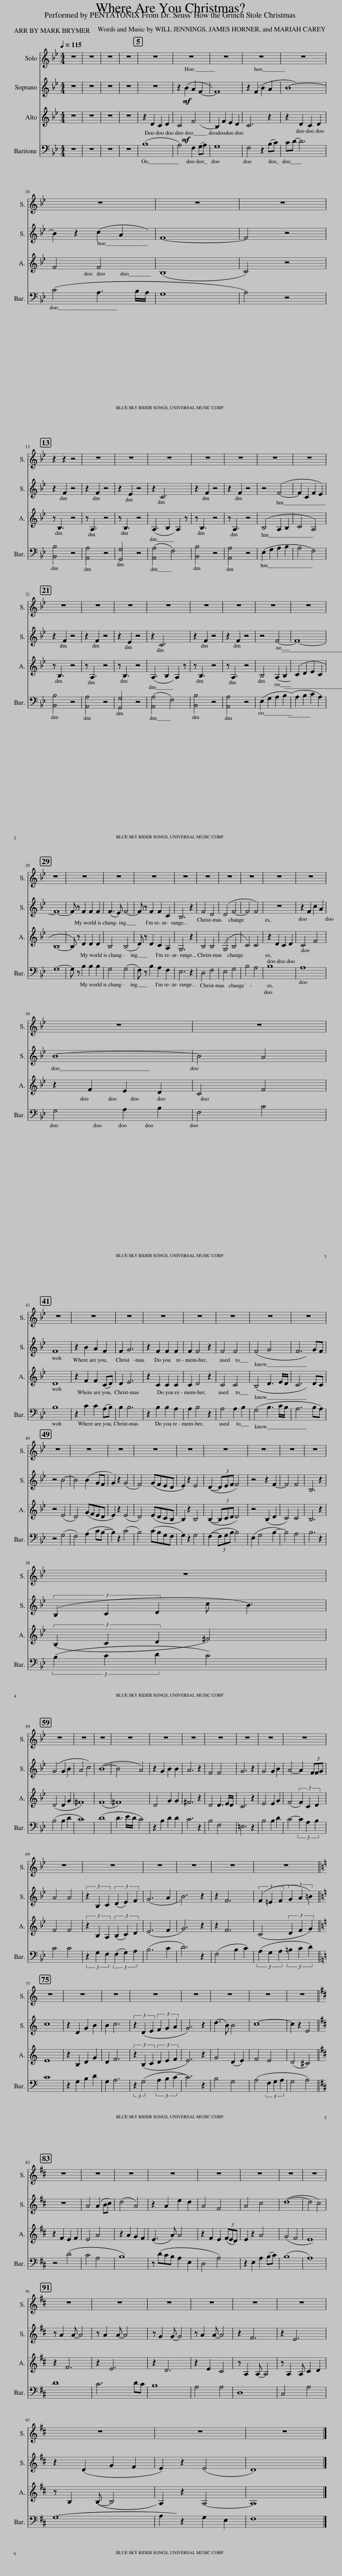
X:1
%%score 1 2 3 4
L:1/8
Q:1/4=115
M:4/4
I:linebreak $
K:Bb
V:1 treble
V:2 treble
V:3 treble
V:4 bass
V:1
 z8 | z8 | z8 | z8 | z8 | %5
 z8 | z8 | z8 | z8 |$ z8 | %10
 z8 | z8 |$ z2 z2 z4 | z8 | z8 | %15
 z8 | z8 | z8 | z8 | z8 |$ %20
 z8 | z8 | z8 | z8 | z8 | %25
 z8 | z8 | z8 |$ z8 | z8 | %30
 z8 | z8 | z8 | z8 | z8 | %35
 z8 | z8 | z8 |$ z8 | z8 |$ %40
 z8 | z8 | z8 | z8 | z8 | %45
 z8 | z8 | z8 |$ z8 | z8 | %50
 z8 | z8 | z8 | z8 | z8 | %55
 z8 | z8 |$ z8 |$ z8 | z8 | %60
 z8 | z8 | z8 | z8 | z8 | %65
 z8 | z8 | z8 |$ z8 | z8 | %70
 z8 | z8 | z8 | z8 ||$[K:C] z8 | %75
 z8 | z8 | z8 | z8 | z8 | %80
 z8 | z8 ||$[K:D] z8 | z8 | z8 | %85
 z8 | z8 | z8 | z8 | z8 |$ %90
 z8 | z8 | z8 | z8 | z8 | %95
 z8 |$ z8 | z8 | z8 |] %99
V:2
 z8 | z8 | z8 | z8 | z8 | %5
 z2!mf! (B2 A2) F2- | F8 | z2 (F2 B2) A2 | B8- |$ B2 z2 (c2 A2) | %10
 F8- | F4 z4 |$ z2 F2 z4 | z2 F2 z4 | z2 E2 z4 | %15
 z2 C6 | z2 F2 z4 | z2 F2 z4 | z4 (F4- | F2) C2 F2 E2 |$ %20
 z2 F2 z4 | z2 F2 z4 | z2 E2 z4 | z2 C6 | z2 F2 z4 | %25
 z2 F2 z4 | z4 F4- | F8- |$ F8- | F z F2 F2 F2 | %30
 (F3 E) F4- | F z F2 F2 C2 | B,6 z2 | F4 D4 | (D4 F4- | %35
 F4 F4) | z8 | z2 F2 c2 A2 |$ B8- | B4 A4 |$ %40
 F8 | z2 B2 A2 F2 | F2 G6 | z2 F2 F2 F2 | F2 F4 z2 | %45
 F4 F4 | (F4 G4) | F6 GF |$ z4 B4- | B4 (B2 G)F | %50
 G2 z2 (G4 | F4) (GFED | E2) z2 E4 | (D2- (3DEF F4) | z4 z2 F2- | %55
 F4 F4 | B,6 z2 |$ (3(B,2 C2 D2 c B3) |$ (G4 G2 B2 | A4 c4) | %60
 (B8- | B4 A4) | z2 G2 B2 B2 | A6 z2 | F4 F4 | %65
 G6 z2 | G4 G2 B2 | A4- A2 (3FFG |$ A4 A4 | (3z2 B,2 C2 (3(D2 E2) F2 | %70
 (G6 A2 | B6) z2 | z2 F6 | (3(F2 =E2 F2 (3G2 A2 =B2) ||$[K:C] c8 | %75
 z2 D2 G2 B2 | B2 c6 | (3z2 (D2 E2 (3F2 G2 A2 | G6) z2 | (d3 B) B4 | %80
 c8- | c2 z2 E4 ||$[K:D] z8 | A4 (A2 Bc) | (d4 A4) | %85
 z2 A2 e2 d2 | A4 F4 | A4 c4 | (d8- | d4 c4) |$ %90
 z A2 A- A4 | z A2 A- A4 | z G2 G- G4 | z A2 A- A4 | z2 F6 | %95
 z2 E6 |$ z2 (D2 G2 F2 | E2) z2 (E4 | D8) |] %99
V:3
 z8 | z8 | z8 | z8 | z2 D2 C2 D2 | %5
 C4 F4 | B,2 F2 (E2 D2 | C6) z2 | z2 D2 C2 D2 |$ F4 F4 | %10
 (B,8 | C4) z4 |$ z B,3 z4 | z A,3 z4 | z B,3 z4 | %15
 (A,3 B,2) A,2 z | z B,3 z4 | z A,3 z4 | (B,4 A,2 B,2 | C4 A,4) |$ %20
 z B,3 z4 | z A,3 z4 | z B,3 z4 | (A,3 B,2) A,2 z | z B,3 z4 | %25
 z A,3 z4 | B,4 (A,2 B,2) | (C2 D2 E2 C2 |$ B,8- | B,) z D2 D2 D2 | %30
 B,4 (B,4 | D) z D2 C2 A,2 | G,6 z2 | B,4 B,4 | (G,4 B,4 | %35
 C4) C4 | z2 D2 C2 D2 | C4 F4 |$ z2 F2 E2 D2 | C4 F4 |$ %40
 D8 | z2 F2 F2 (CD) | D2 E6 | z2 C2 C2 C2 | C2 D4 z2 | %45
 C4 C4 | (B,4 D3) E/D/ | C6 DC |$ z4 (E4 | D4) (GFED | %50
 E2) z2 (E4 | D4) (EDCB, | B,2) z2 B,4 | (B,2- (3B,CD D4) | z4 (B,2 D2 | %55
 C4) C4 | B,6 z2 |$ (3(B,2 C2 D2 ^F4) |$ (D4 D2 G2 | ^F8) | %60
 (F8 | ^F8) | D4 G2 G2 | ^F6 z2 | D4 D3 E/D/ | %65
 C6 z2 | E4 E2 G2 | (F4 (3F2) C2 D2 |$ F4 F4 | (3z2 B,2 A,2 (3(B,2 C2) D2 | %70
 (E6 F2 | G6) z2 | z2 F6 | (C4 (3D2 F2 G2) ||$[K:C] E8 | %75
 z2 B,2 D2 G2 | D2 F6 | (3z2 (B,2 C2 (3D2 E2 F2 | E6) z2 | G4 (D2 E2) | %80
 F4 E4 | (D4 ^C4) ||$[K:D] z2 F2 E2 F2 | E4 A4 | z2 A2 G2 F2 | %85
 (E3 A) A4 | z2 F2 E2 (3(FED) | E2 z2 A4 | (G4 F4 | E8) |$ %90
 z2 F6 | z2 E6 | z2 D6 | z2 E2 C4 | z A,2 A,- A,4 | %95
 z A,2 A, C2 D2 |$ z B,2 (B,- B,4 | A,2) z2 A,4- | A,8 |] %99
V:4
 z8 | z8 | z8 | z8 | (B,8 | %5
!mf! A,4) F,2 (G,A,) | G,8 | F,4 z2 (B,C) | CD- D6 |$ (C4 A,3 B,/A,/ | %10
 G,8 | A,4) z4 |$ [B,,B,]4 z4 | [A,,A,]4 z4 | [G,,G,]4 z4 | %15
 ([A,,A,]4 F,4) | [B,,B,]4 z4 | [A,,A,]4 z4 | (E,2 G,2 A,2 B,2 | A,4 F,4) |$ %20
 [B,,B,]4 z4 | [A,,A,]4 z4 | [G,,G,]4 z4 | ([A,,A,]4 F,4) | [B,,B,]4 z4 | %25
 [A,,A,]4 z4 | (E,2 G,2 A,2) B,2 | (A,2 B,2 C2 A,2) |$ G,8- | G, z B,2 B,2 B,2 | %30
 G,4 (G,4 | F,) z B,2 A,2 F,2 | E,6 z2 | D,4 F,4 | E,4 G,4 | %35
 B,4 A,4 | B,8 | A,8 |$ G,4 A,2 B,2 | F,4 C4 |$ %40
 B,8 | z2 C2 C2 (A,B,) | B,2 B,6 | z2 B,2 B,2 A,2 | A,2 B,4 z2 | %45
 A,4 A,2 B,2 | (G,4 B,3 C/B,/ | A,6 B,A,) |$ z4 (G,4 | F,4 (A,2) CB,- | %50
 B,2) z2 (C4 | B,4) (CB,G,F, | G,2) z2 G,4 | (F,2- (3F,G,B, B,4) | (E,2 G,4 B,2-) | %55
 B,4 A,4 | B,6 z2 |$ (3B,2 C2 D2 C4 |$ (B,4 B,2 D2 | C8) | %60
 (D8 | D3 E/D/ C4) | z2 B,2 D2 D2 | C6 z2 | B,4 F,4 | %65
 =E,6 z2 | B,4 B,2 D2 | C4- (3C2 A,2 B,2 |$ C4 C4 | (3z2 G,2 F,2 (3(F,2 G,2) A,2 | %70
 (B,6 C2 | D6) z2 | (F,4 B,2 C2) | (3(A,2 G,2 A,2 (3=B,2 C2 D2) ||$[K:C] C8 | %75
 z2 G,2 B,2 D2 | G,2 A,6 | (3:2:2z2 (G,4 (3A,2 B,2 C2-) | C6 z2 | B,4 G,4 | %80
 (A,4 (3F,2 G,2 A,2 | G,4 A,4) ||$[K:D] z4 (D4 | C4 A,4 | B,8) | %85
 z (DCB, A,2 E,2 | D,4 A,4) | z2 E,2 A,2 (B,C) | (B,8 | A,8) |$ %90
 D8 | C6 DC | B,8 | A,4 A,4 | D,8 | %95
 C,4 A,4 |$ G,8- | A,2 z2 G,2 E,2 | F,8 |] %99
